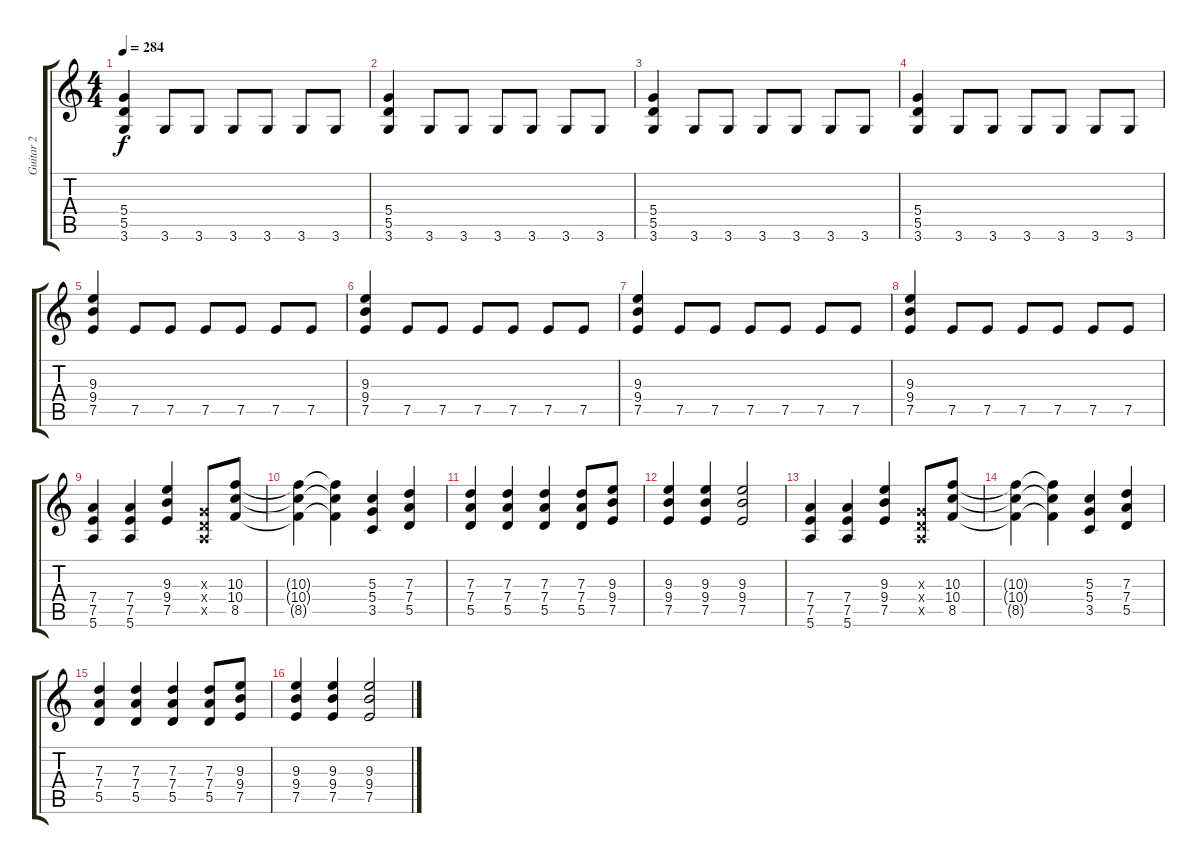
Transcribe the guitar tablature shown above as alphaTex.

\track ("Guitar 2" "Guitar 2") {instrument distortionguitar}
\staff {score tabs}
\tuning (E4 B3 G3 D3 A2 E2) {hide}
\ts (4 4)
\tempo 284
\clef g2
\ks c
(5.4 5.5 3.6).4{dy f} 3.6.8 3.6.8 3.6.8 3.6.8 3.6.8 3.6.8 |
(5.4 5.5 3.6).4 3.6.8 3.6.8 3.6.8 3.6.8 3.6.8 3.6.8 |
(5.4 5.5 3.6).4 3.6.8 3.6.8 3.6.8 3.6.8 3.6.8 3.6.8 |
(5.4 5.5 3.6).4 3.6.8 3.6.8 3.6.8 3.6.8 3.6.8 3.6.8 |
(9.3 9.4 7.5).4 7.5.8 7.5.8 7.5.8 7.5.8 7.5.8 7.5.8 |
(9.3 9.4 7.5).4 7.5.8 7.5.8 7.5.8 7.5.8 7.5.8 7.5.8 |
(9.3 9.4 7.5).4 7.5.8 7.5.8 7.5.8 7.5.8 7.5.8 7.5.8 |
(9.3 9.4 7.5).4 7.5.8 7.5.8 7.5.8 7.5.8 7.5.8 7.5.8 |
(7.4 7.5 5.6).4 (7.4 7.5 5.6).4 (9.3 9.4 7.5).4 (0.3{x} 0.4{x} 0.5{x}).8 (10.3 10.4 8.5).8 |
(10.3{t} 10.4{t} 8.5{t}).4 (10.3{t} 10.4{t} 8.5{t}).4 (5.3 5.4 3.5).4 (7.3 7.4 5.5).4 |
(7.3 7.4 5.5).4 (7.3 7.4 5.5).4 (7.3 7.4 5.5).4 (7.3 7.4 5.5).8 (9.3 9.4 7.5).8 |
(9.3 9.4 7.5).4 (9.3 9.4 7.5).4 (9.3 9.4 7.5).2 |
(7.4 7.5 5.6).4 (7.4 7.5 5.6).4 (9.3 9.4 7.5).4 (0.3{x} 0.4{x} 0.5{x}).8 (10.3 10.4 8.5).8 |
(10.3{t} 10.4{t} 8.5{t}).4 (10.3{t} 10.4{t} 8.5{t}).4 (5.3 5.4 3.5).4 (7.3 7.4 5.5).4 |
(7.3 7.4 5.5).4 (7.3 7.4 5.5).4 (7.3 7.4 5.5).4 (7.3 7.4 5.5).8 (9.3 9.4 7.5).8 |
(9.3 9.4 7.5).4 (9.3 9.4 7.5).4 (9.3 9.4 7.5).2
